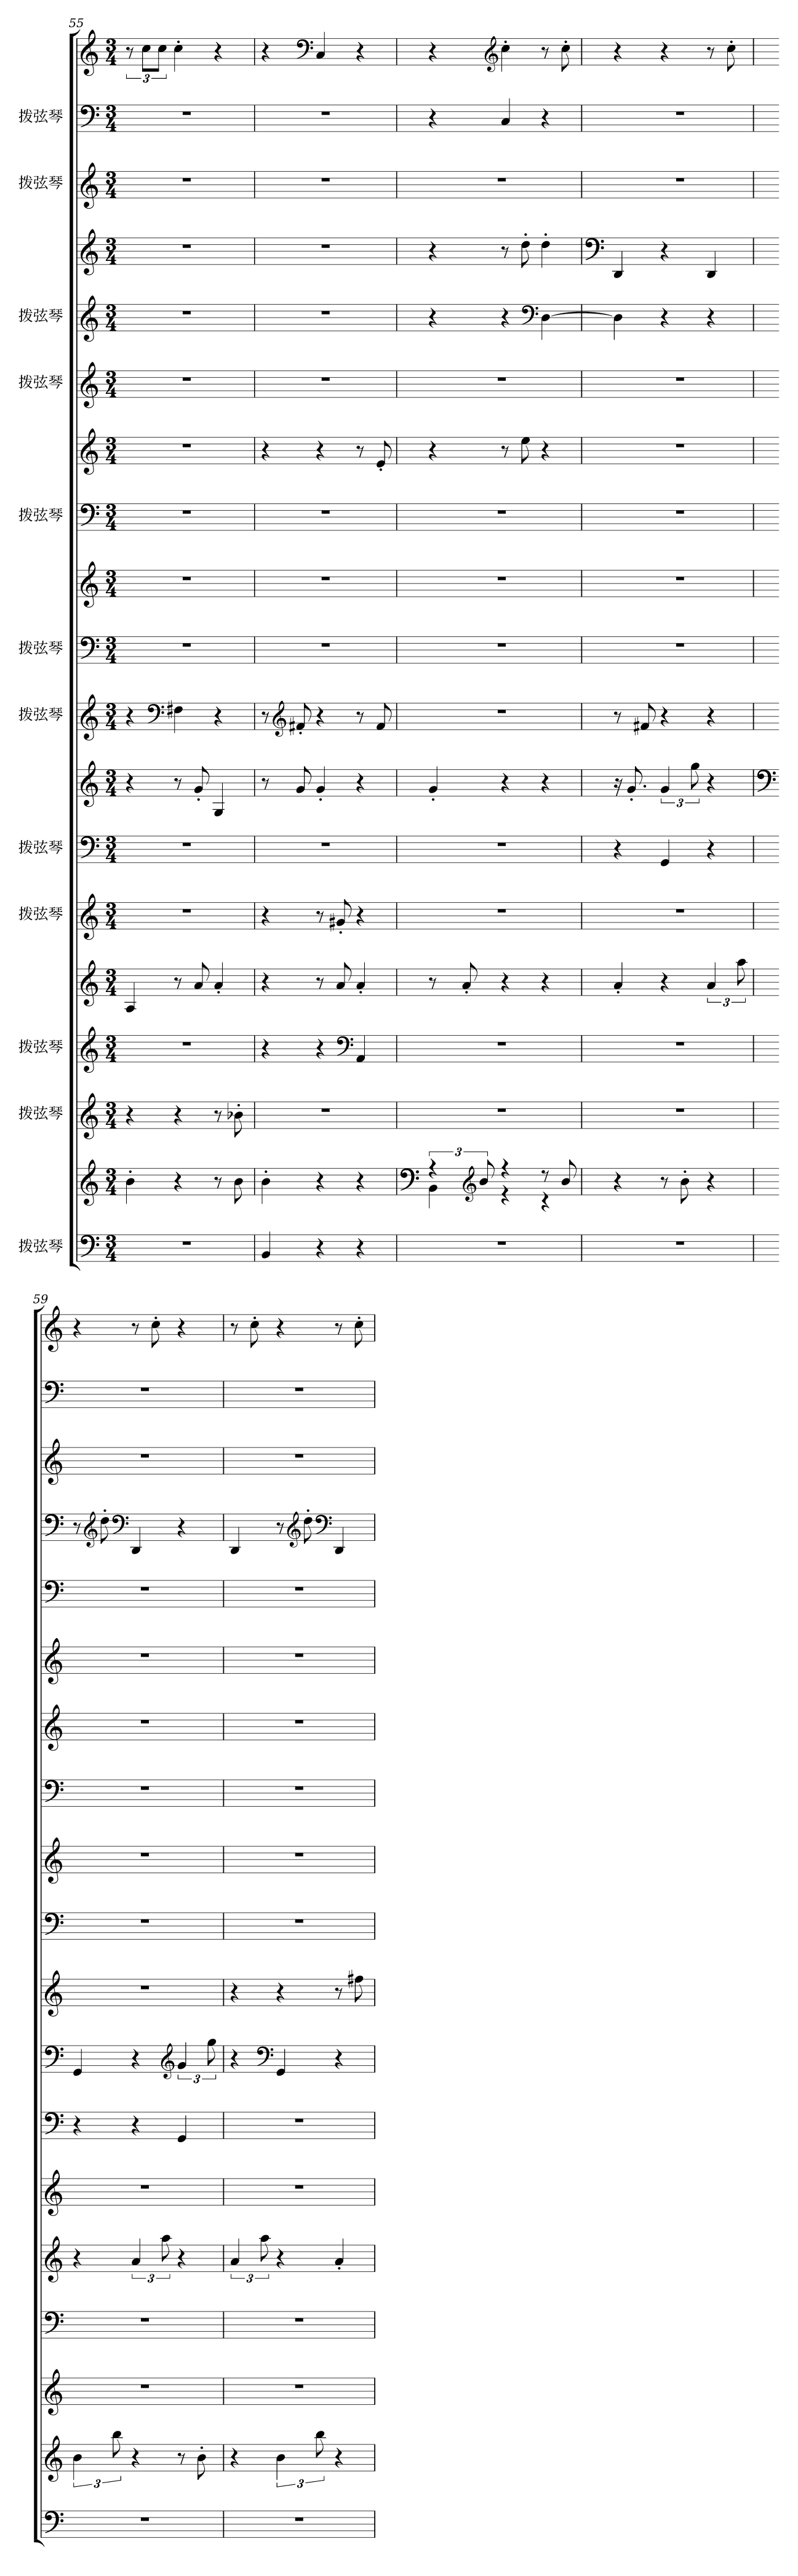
**kern	**kern	**kern	**kern	**kern	**kern	**kern	**kern	**kern	**kern	**kern	**kern	**kern	**kern	**kern	**kern	**kern	**kern	**kern
*part12	*part12	*part11	*part10	*part10	*part9	*part8	*part8	*part7	*part6	*part6	*part5	*part5	*part4	*part3	*part3	*part2	*part1	*part1
*staff19	*staff18	*staff17	*staff16	*staff15	*staff14	*staff13	*staff12	*staff11	*staff10	*staff9	*staff8	*staff7	*staff6	*staff5	*staff4	*staff3	*staff2	*staff1
*I"拨弦琴	*	*I"拨弦琴	*I"拨弦琴	*	*I"拨弦琴	*I"拨弦琴	*	*I"拨弦琴	*I"拨弦琴	*	*I"拨弦琴	*	*I"拨弦琴	*I"拨弦琴	*	*I"拨弦琴	*I"拨弦琴	*
*clefF4	*clefG2	*clefG2	*clefG2	*clefG2	*clefG2	*clefF4	*clefG2	*clefG2	*clefF4	*clefG2	*clefF4	*clefG2	*clefG2	*clefG2	*clefG2	*clefG2	*clefF4	*clefG2
*k[]	*k[]	*k[]	*k[]	*k[]	*k[]	*k[]	*k[]	*k[]	*k[]	*k[]	*k[]	*k[]	*k[]	*k[]	*k[]	*k[]	*k[]	*k[]
*M3/4	*M3/4	*M3/4	*M3/4	*M3/4	*M3/4	*M3/4	*M3/4	*M3/4	*M3/4	*M3/4	*M3/4	*M3/4	*M3/4	*M3/4	*M3/4	*M3/4	*M3/4	*M3/4
=55	=55	=55	=55	=55	=55	=55	=55	=55	=55	=55	=55	=55	=55	=55	=55	=55	=55	=55
2.r	4b'\	4r	2.r	4A/	2.r	2.r	4r	4r	2.r	2.r	2.r	2.r	2.r	2.r	2.r	2.r	2.r	12r
.	.	.	.	.	.	.	.	.	.	.	.	.	.	.	.	.	.	12cc\L
.	.	.	.	.	.	.	.	.	.	.	.	.	.	.	.	.	.	12cc\J
*	*	*	*	*	*	*	*	*clefF4	*	*	*	*	*	*	*	*	*	*
.	4r	4r	.	8r	.	.	8r	4F#X\	.	.	.	.	.	.	.	.	.	4cc'\
.	.	.	.	8a/	.	.	8g'/	.	.	.	.	.	.	.	.	.	.	.
.	8r	8r	.	4a'/	.	.	4G/	4r	.	.	.	.	.	.	.	.	.	4r
.	8b\	8b-X'\	.	.	.	.	.	.	.	.	.	.	.	.	.	.	.	.
=56	=56	=56	=56	=56	=56	=56	=56	=56	=56	=56	=56	=56	=56	=56	=56	=56	=56	=56
4BB/	4b'\	2.r	4r	4r	4r	2.r	8r	8r	2.r	2.r	2.r	4r	2.r	2.r	2.r	2.r	2.r	4r
*	*	*	*	*	*	*	*	*clefG2	*	*	*	*	*	*	*	*	*	*
.	.	.	.	.	.	.	8g/	8f#X'/	.	.	.	.	.	.	.	.	.	.
*	*	*	*	*	*	*	*	*	*	*	*	*	*	*	*	*	*	*clefF4
4r	4r	.	4r	8r	8r	.	4g'/	4r	.	.	.	4r	.	.	.	.	.	4C/
.	.	.	.	8a/	8g#X'/	.	.	.	.	.	.	.	.	.	.	.	.	.
*	*	*	*clefF4	*	*	*	*	*	*	*	*	*	*	*	*	*	*	*
4r	4r	.	4AA/	4a'/	4r	.	4r	8r	.	.	.	8r	.	.	.	.	.	4r
.	.	.	.	.	.	.	.	8f#/	.	.	.	8e'/	.	.	.	.	.	.
=57	=57	=57	=57	=57	=57	=57	=57	=57	=57	=57	=57	=57	=57	=57	=57	=57	=57	=57
*	*clefF4	*	*	*	*	*	*	*	*	*	*	*	*	*	*	*	*	*
*	*^	*	*	*	*	*	*	*	*	*	*	*	*	*	*	*	*	*
2.r	6r	4BB\	2.r	2.r	8r	2.r	2.r	4g'/	2.r	2.r	2.r	2.r	4r	2.r	4r	4r	2.r	4r	4r
.	.	.	.	.	8a'/	.	.	.	.	.	.	.	.	.	.	.	.	.	.
*	*clefG2	*	*	*	*	*	*	*	*	*	*	*	*	*	*	*	*	*	*
.	12b/	.	.	.	.	.	.	.	.	.	.	.	.	.	.	.	.	.	.
*	*	*	*	*	*	*	*	*	*	*	*	*	*	*	*	*	*	*	*clefG2
.	4r	4r	.	.	4r	.	.	4r	.	.	.	.	8r	.	4r	8r	.	4C/	4cc'\
.	.	.	.	.	.	.	.	.	.	.	.	.	8ee\	.	.	8dd'\	.	.	.
*	*	*	*	*	*	*	*	*	*	*	*	*	*	*	*clefF4	*	*	*	*
.	8r	4r	.	.	4r	.	.	4r	.	.	.	.	4r	.	[4D\	4dd'\	.	4r	8r
.	8b/	.	.	.	.	.	.	.	.	.	.	.	.	.	.	.	.	.	8cc'\
*	*v	*v	*	*	*	*	*	*	*	*	*	*	*	*	*	*	*	*	*
!!LO:PB:g=z
=58	=58	=58	=58	=58	=58	=58	=58	=58	=58	=58	=58	=58	=58	=58	=58	=58	=58	=58
*	*	*	*	*	*	*	*	*	*	*	*	*	*	*	*clefF4	*	*	*
2.r	4r	2.r	2.r	4a'/	2.r	4r	16r	8r	2.r	2.r	2.r	2.r	2.r	4D\]	4DD/	2.r	2.r	4r
.	.	.	.	.	.	.	8.g'/	.	.	.	.	.	.	.	.	.	.	.
.	.	.	.	.	.	.	.	8f#X/	.	.	.	.	.	.	.	.	.	.
.	8r	.	.	4r	.	4GG/	6g/	4r	.	.	.	.	.	4r	4r	.	.	4r
.	8b'\	.	.	.	.	.	.	.	.	.	.	.	.	.	.	.	.	.
.	.	.	.	.	.	.	12gg\	.	.	.	.	.	.	.	.	.	.	.
.	4r	.	.	6a/	.	4r	4r	4r	.	.	.	.	.	4r	4DD/	.	.	8r
.	.	.	.	.	.	.	.	.	.	.	.	.	.	.	.	.	.	8cc'\
.	.	.	.	12aa\	.	.	.	.	.	.	.	.	.	.	.	.	.	.
=59	=59	=59	=59	=59	=59	=59	=59	=59	=59	=59	=59	=59	=59	=59	=59	=59	=59	=59
*	*	*	*	*	*	*	*clefF4	*	*	*	*	*	*	*	*	*	*	*
2.r	6b\	2.r	2.r	4r	2.r	4r	4GG/	2.r	2.r	2.r	2.r	2.r	2.r	2.r	8r	2.r	2.r	4r
*	*	*	*	*	*	*	*	*	*	*	*	*	*	*	*clefG2	*	*	*
.	.	.	.	.	.	.	.	.	.	.	.	.	.	.	8dd'\	.	.	.
.	12bb\	.	.	.	.	.	.	.	.	.	.	.	.	.	.	.	.	.
*	*	*	*	*	*	*	*	*	*	*	*	*	*	*	*clefF4	*	*	*
.	4r	.	.	6a/	.	4r	4r	.	.	.	.	.	.	.	4DD/	.	.	8r
.	.	.	.	.	.	.	.	.	.	.	.	.	.	.	.	.	.	8cc'\
.	.	.	.	12aa\	.	.	.	.	.	.	.	.	.	.	.	.	.	.
*	*	*	*	*	*	*	*clefG2	*	*	*	*	*	*	*	*	*	*	*
.	8r	.	.	4r	.	4GG/	6g/	.	.	.	.	.	.	.	4r	.	.	4r
.	8b'\	.	.	.	.	.	.	.	.	.	.	.	.	.	.	.	.	.
.	.	.	.	.	.	.	12gg\	.	.	.	.	.	.	.	.	.	.	.
=60	=60	=60	=60	=60	=60	=60	=60	=60	=60	=60	=60	=60	=60	=60	=60	=60	=60	=60
2.r	4r	2.r	2.r	6a/	2.r	2.r	4r	4r	2.r	2.r	2.r	2.r	2.r	2.r	4DD/	2.r	2.r	8r
.	.	.	.	.	.	.	.	.	.	.	.	.	.	.	.	.	.	8cc'\
.	.	.	.	12aa\	.	.	.	.	.	.	.	.	.	.	.	.	.	.
*	*	*	*	*	*	*	*clefF4	*	*	*	*	*	*	*	*	*	*	*
.	6b\	.	.	4r	.	.	4GG/	4r	.	.	.	.	.	.	8r	.	.	4r
*	*	*	*	*	*	*	*	*	*	*	*	*	*	*	*clefG2	*	*	*
.	.	.	.	.	.	.	.	.	.	.	.	.	.	.	8dd'\	.	.	.
.	12bb\	.	.	.	.	.	.	.	.	.	.	.	.	.	.	.	.	.
*	*	*	*	*	*	*	*	*	*	*	*	*	*	*	*clefF4	*	*	*
.	4r	.	.	4a'/	.	.	4r	8r	.	.	.	.	.	.	4DD/	.	.	8r
.	.	.	.	.	.	.	.	8ff#X\	.	.	.	.	.	.	.	.	.	8cc'\
=	=	=	=	=	=	=	=	=	=	=	=	=	=	=	=	=	=	=
*-	*-	*-	*-	*-	*-	*-	*-	*-	*-	*-	*-	*-	*-	*-	*-	*-	*-	*-
